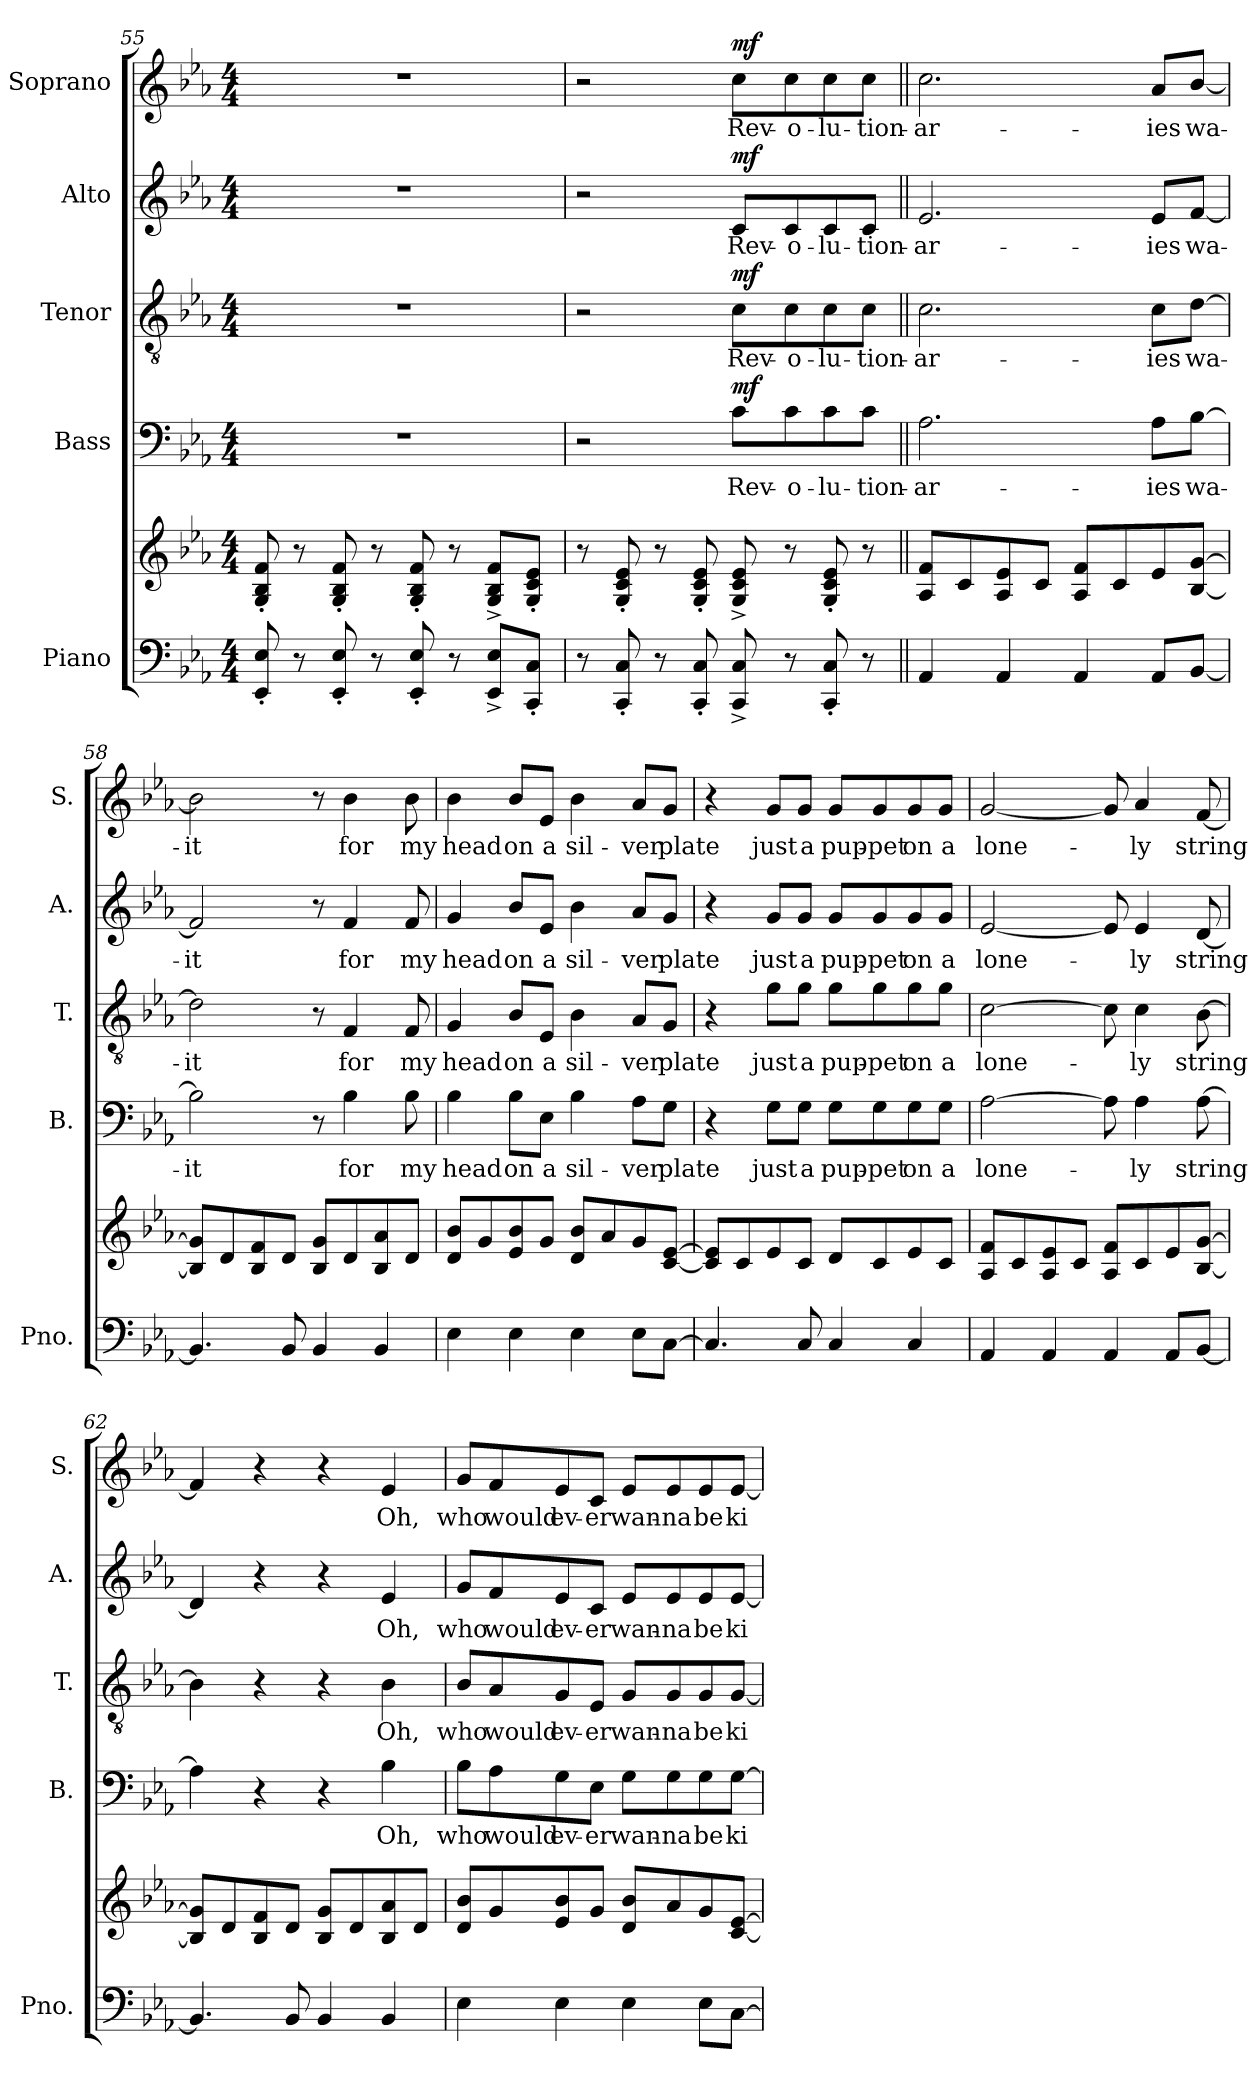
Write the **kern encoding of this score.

**kern	**kern	**kern	**text	**dynam	**kern	**text	**dynam	**kern	**text	**dynam	**kern	**text	**dynam
*part5	*part5	*part4	*part4	*part4	*part3	*part3	*part3	*part2	*part2	*part2	*part1	*part1	*part1
*staff6	*staff5	*staff4	*staff4	*staff4	*staff3	*staff3	*staff3	*staff2	*staff2	*staff2	*staff1	*staff1	*staff1
*I"Piano	*	*I"Bass	*	*	*I"Tenor	*	*	*I"Alto	*	*	*I"Soprano	*	*
*I'Pno.	*	*I'B.	*	*	*I'T.	*	*	*I'A.	*	*	*I'S.	*	*
*clefF4	*clefG2	*clefF4	*	*	*clefGv2	*	*	*clefG2	*	*	*clefG2	*	*
*k[b-e-a-]	*k[b-e-a-]	*k[b-e-a-]	*	*	*k[b-e-a-]	*	*	*k[b-e-a-]	*	*	*k[b-e-a-]	*	*
*M4/4	*M4/4	*M4/4	*	*	*M4/4	*	*	*M4/4	*	*	*M4/4	*	*
=55	=55	=55	=55	=55	=55	=55	=55	=55	=55	=55	=55	=55	=55
8EE-/' 8E-/'	8G/' 8B-/' 8f/'	1r	.	.	1r	.	.	1r	.	.	1r	.	.
8r	8r	.	.	.	.	.	.	.	.	.	.	.	.
8EE-/' 8E-/'	8G/' 8B-/' 8f/'	.	.	.	.	.	.	.	.	.	.	.	.
8r	8r	.	.	.	.	.	.	.	.	.	.	.	.
8EE-/' 8E-/'	8G/' 8B-/' 8f/'	.	.	.	.	.	.	.	.	.	.	.	.
8r	8r	.	.	.	.	.	.	.	.	.	.	.	.
8EE-/^ 8E-/^L	8G/^ 8B-/^ 8f/^L	.	.	.	.	.	.	.	.	.	.	.	.
8CC/' 8C/'J	8G/' 8c/' 8e-/'J	.	.	.	.	.	.	.	.	.	.	.	.
!!LO:PB:g=z
=56	=56	=56	=56	=56	=56	=56	=56	=56	=56	=56	=56	=56	=56
8r	8r	2r	.	.	2r	.	.	2r	.	.	2r	.	.
8CC/' 8C/'	8G/' 8c/' 8e-/'	.	.	.	.	.	.	.	.	.	.	.	.
8r	8r	.	.	.	.	.	.	.	.	.	.	.	.
8CC/' 8C/'	8G/' 8c/' 8e-/'	.	.	.	.	.	.	.	.	.	.	.	.
!	!	!	!LO:LY:b	!LO:DY:b	!	!LO:LY:b	!LO:DY:b	!	!LO:LY:b	!LO:DY:b	!	!LO:LY:b	!LO:DY:b
8CC/^ 8C/^	8G/^ 8c/^ 8e-/^	8c\L	Rev-	mf	8c\L	Rev-	mf	8c/L	Rev-	mf	8cc\L	Rev-	mf
!	!	!	!LO:LY:b	!	!	!LO:LY:b	!	!	!LO:LY:b	!	!	!LO:LY:b	!
8r	8r	8c\	-o-	.	8c\	-o-	.	8c/	-o-	.	8cc\	-o-	.
!	!	!	!LO:LY:b	!	!	!LO:LY:b	!	!	!LO:LY:b	!	!	!LO:LY:b	!
8CC/' 8C/'	8G/' 8c/' 8e-/'	8c\	-lu-	.	8c\	-lu-	.	8c/	-lu-	.	8cc\	-lu-	.
!	!	!	!LO:LY:b	!	!	!LO:LY:b	!	!	!LO:LY:b	!	!	!LO:LY:b	!
8r	8r	8c\J	-tion-	.	8c\J	-tion-	.	8c/J	-tion-	.	8cc\J	-tion-	.
=57||	=57||	=57||	=57||	=57||	=57||	=57||	=57||	=57||	=57||	=57||	=57||	=57||	=57||
!	!	!	!LO:LY:b	!	!	!LO:LY:b	!	!	!LO:LY:b	!	!	!LO:LY:b	!
4AA-/	8A-/ 8f/L	2.A-\	-ar-	.	2.c\	-ar-	.	2.e-/	-ar-	.	2.cc\	-ar-	.
.	8c/	.	.	.	.	.	.	.	.	.	.	.	.
4AA-/	8A-/ 8e-/	.	.	.	.	.	.	.	.	.	.	.	.
.	8c/J	.	.	.	.	.	.	.	.	.	.	.	.
4AA-/	8A-/ 8f/L	.	.	.	.	.	.	.	.	.	.	.	.
.	8c/	.	.	.	.	.	.	.	.	.	.	.	.
!	!	!	!LO:LY:b	!	!	!LO:LY:b	!	!	!LO:LY:b	!	!	!LO:LY:b	!
8AA-/L	8e-/	8A-\L	-ies	.	8c\L	-ies	.	8e-/L	-ies	.	8a-/L	-ies	.
!	!	!	!LO:LY:b	!	!	!LO:LY:b	!	!	!LO:LY:b	!	!	!LO:LY:b	!
[8BB-/J	[8B-/ [8g/J	[8B-\J	wa-	.	[8d\J	wa-	.	[8f/J	wa-	.	[8b-/J	wa-	.
=58	=58	=58	=58	=58	=58	=58	=58	=58	=58	=58	=58	=58	=58
!	!	!	!LO:LY:b	!	!	!LO:LY:b	!	!	!LO:LY:b	!	!	!LO:LY:b	!
4.BB-/]	8B-/] 8g/]L	2B-\]	-it	.	2d\]	-it	.	2f/]	-it	.	2b-\]	-it	.
.	8d/	.	.	.	.	.	.	.	.	.	.	.	.
.	8B-/ 8f/	.	.	.	.	.	.	.	.	.	.	.	.
8BB-/	8d/J	.	.	.	.	.	.	.	.	.	.	.	.
4BB-/	8B-/ 8g/L	8r	.	.	8r	.	.	8r	.	.	8r	.	.
!	!	!	!LO:LY:b	!	!	!LO:LY:b	!	!	!LO:LY:b	!	!	!LO:LY:b	!
.	8d/	4B-\	for	.	4F/	for	.	4f/	for	.	4b-\	for	.
4BB-/	8B-/ 8a-/	.	.	.	.	.	.	.	.	.	.	.	.
!	!	!	!LO:LY:b	!	!	!LO:LY:b	!	!	!LO:LY:b	!	!	!LO:LY:b	!
.	8d/J	8B-\	my	.	8F/	my	.	8f/	my	.	8b-\	my	.
!!LO:PB:g=z
=59	=59	=59	=59	=59	=59	=59	=59	=59	=59	=59	=59	=59	=59
!	!	!	!LO:LY:b	!	!	!LO:LY:b	!	!	!LO:LY:b	!	!	!LO:LY:b	!
4E-\	8d/ 8b-/L	4B-\	head	.	4G/	head	.	4g/	head	.	4b-\	head	.
.	8g/	.	.	.	.	.	.	.	.	.	.	.	.
!	!	!	!LO:LY:b	!	!	!LO:LY:b	!	!	!LO:LY:b	!	!	!LO:LY:b	!
4E-\	8e-/ 8b-/	8B-\L	on	.	8B-/L	on	.	8b-/L	on	.	8b-/L	on	.
!	!	!	!LO:LY:b	!	!	!LO:LY:b	!	!	!LO:LY:b	!	!	!LO:LY:b	!
.	8g/J	8E-\J	a	.	8E-/J	a	.	8e-/J	a	.	8e-/J	a	.
!	!	!	!LO:LY:b	!	!	!LO:LY:b	!	!	!LO:LY:b	!	!	!LO:LY:b	!
4E-\	8d/ 8b-/L	4B-\	sil-	.	4B-\	sil-	.	4b-\	sil-	.	4b-\	sil-	.
.	8a-/	.	.	.	.	.	.	.	.	.	.	.	.
!	!	!	!LO:LY:b	!	!	!LO:LY:b	!	!	!LO:LY:b	!	!	!LO:LY:b	!
8E-\L	8g/	8A-\L	-ver	.	8A-/L	-ver	.	8a-/L	-ver	.	8a-/L	-ver	.
!	!	!	!LO:LY:b	!	!	!LO:LY:b	!	!	!LO:LY:b	!	!	!LO:LY:b	!
[8C\J	[8c/ [8e-/J	8G\J	plate	.	8G/J	plate	.	8g/J	plate	.	8g/J	plate	.
=60	=60	=60	=60	=60	=60	=60	=60	=60	=60	=60	=60	=60	=60
4.C/]	8c/] 8e-/]L	4r	.	.	4r	.	.	4r	.	.	4r	.	.
.	8c/	.	.	.	.	.	.	.	.	.	.	.	.
!	!	!	!LO:LY:b	!	!	!LO:LY:b	!	!	!LO:LY:b	!	!	!LO:LY:b	!
.	8e-/	8G\L	just	.	8g\L	just	.	8g/L	just	.	8g/L	just	.
!	!	!	!LO:LY:b	!	!	!LO:LY:b	!	!	!LO:LY:b	!	!	!LO:LY:b	!
8C/	8c/J	8G\J	a	.	8g\J	a	.	8g/J	a	.	8g/J	a	.
!	!	!	!LO:LY:b	!	!	!LO:LY:b	!	!	!LO:LY:b	!	!	!LO:LY:b	!
4C/	8d/L	8G\L	pup-	.	8g\L	pup-	.	8g/L	pup-	.	8g/L	pup-	.
!	!	!	!LO:LY:b	!	!	!LO:LY:b	!	!	!LO:LY:b	!	!	!LO:LY:b	!
.	8c/	8G\	-pet	.	8g\	-pet	.	8g/	-pet	.	8g/	-pet	.
!	!	!	!LO:LY:b	!	!	!LO:LY:b	!	!	!LO:LY:b	!	!	!LO:LY:b	!
4C/	8e-/	8G\	on	.	8g\	on	.	8g/	on	.	8g/	on	.
!	!	!	!LO:LY:b	!	!	!LO:LY:b	!	!	!LO:LY:b	!	!	!LO:LY:b	!
.	8c/J	8G\J	a	.	8g\J	a	.	8g/J	a	.	8g/J	a	.
=61	=61	=61	=61	=61	=61	=61	=61	=61	=61	=61	=61	=61	=61
!	!	!	!LO:LY:b	!	!	!LO:LY:b	!	!	!LO:LY:b	!	!	!LO:LY:b	!
4AA-/	8A-/ 8f/L	[2A-\	lone-	.	[2c\	lone-	.	[2e-/	lone-	.	[2g/	lone-	.
.	8c/	.	.	.	.	.	.	.	.	.	.	.	.
4AA-/	8A-/ 8e-/	.	.	.	.	.	.	.	.	.	.	.	.
.	8c/J	.	.	.	.	.	.	.	.	.	.	.	.
4AA-/	8A-/ 8f/L	8A-\]	.	.	8c\]	.	.	8e-/]	.	.	8g/]	.	.
!	!	!	!LO:LY:b	!	!	!LO:LY:b	!	!	!LO:LY:b	!	!	!LO:LY:b	!
.	8c/	4A-\	-ly	.	4c\	-ly	.	4e-/	-ly	.	4a-/	-ly	.
8AA-/L	8e-/	.	.	.	.	.	.	.	.	.	.	.	.
!	!	!	!LO:LY:b	!	!	!LO:LY:b	!	!	!LO:LY:b	!	!	!LO:LY:b	!
[8BB-/J	[8B-/ [8g/J	[8A-\	string	.	[8B-\	string	.	[8d/	string	.	[8f/	string	.
!!LO:PB:g=z
=62	=62	=62	=62	=62	=62	=62	=62	=62	=62	=62	=62	=62	=62
4.BB-/]	8B-/] 8g/]L	4A-\]	.	.	4B-\]	.	.	4d/]	.	.	4f/]	.	.
.	8d/	.	.	.	.	.	.	.	.	.	.	.	.
.	8B-/ 8f/	4r	.	.	4r	.	.	4r	.	.	4r	.	.
8BB-/	8d/J	.	.	.	.	.	.	.	.	.	.	.	.
4BB-/	8B-/ 8g/L	4r	.	.	4r	.	.	4r	.	.	4r	.	.
.	8d/	.	.	.	.	.	.	.	.	.	.	.	.
!	!	!	!LO:LY:b	!	!	!LO:LY:b	!	!	!LO:LY:b	!	!	!LO:LY:b	!
4BB-/	8B-/ 8a-/	4B-\	Oh,	.	4B-\	Oh,	.	4e-/	Oh,	.	4e-/	Oh,	.
.	8d/J	.	.	.	.	.	.	.	.	.	.	.	.
=63	=63	=63	=63	=63	=63	=63	=63	=63	=63	=63	=63	=63	=63
!	!	!	!LO:LY:b	!	!	!LO:LY:b	!	!	!LO:LY:b	!	!	!LO:LY:b	!
4E-\	8d/ 8b-/L	8B-\L	who	.	8B-/L	who	.	8g/L	who	.	8g/L	who	.
!	!	!	!LO:LY:b	!	!	!LO:LY:b	!	!	!LO:LY:b	!	!	!LO:LY:b	!
.	8g/	8A-\	would	.	8A-/	would	.	8f/	would	.	8f/	would	.
!	!	!	!LO:LY:b	!	!	!LO:LY:b	!	!	!LO:LY:b	!	!	!LO:LY:b	!
4E-\	8e-/ 8b-/	8G\	ev-	.	8G/	ev-	.	8e-/	ev-	.	8e-/	ev-	.
!	!	!	!LO:LY:b	!	!	!LO:LY:b	!	!	!LO:LY:b	!	!	!LO:LY:b	!
.	8g/J	8E-\J	-er	.	8E-/J	-er	.	8c/J	-er	.	8c/J	-er	.
!	!	!	!LO:LY:b	!	!	!LO:LY:b	!	!	!LO:LY:b	!	!	!LO:LY:b	!
4E-\	8d/ 8b-/L	8G\L	wan-	.	8G/L	wan-	.	8e-/L	wan-	.	8e-/L	wan-	.
!	!	!	!LO:LY:b	!	!	!LO:LY:b	!	!	!LO:LY:b	!	!	!LO:LY:b	!
.	8a-/	8G\	-na	.	8G/	-na	.	8e-/	-na	.	8e-/	-na	.
!	!	!	!LO:LY:b	!	!	!LO:LY:b	!	!	!LO:LY:b	!	!	!LO:LY:b	!
8E-\L	8g/	8G\	be	.	8G/	be	.	8e-/	be	.	8e-/	be	.
!	!	!	!LO:LY:b	!	!	!LO:LY:b	!	!	!LO:LY:b	!	!	!LO:LY:b	!
[8C\J	[8c/ [8e-/J	[8G\J	ki-	.	[8G/J	ki-	.	[8e-/J	ki-	.	[8e-/J	ki-	.
=	=	=	=	=	=	=	=	=	=	=	=	=	=
*-	*-	*-	*-	*-	*-	*-	*-	*-	*-	*-	*-	*-	*-
